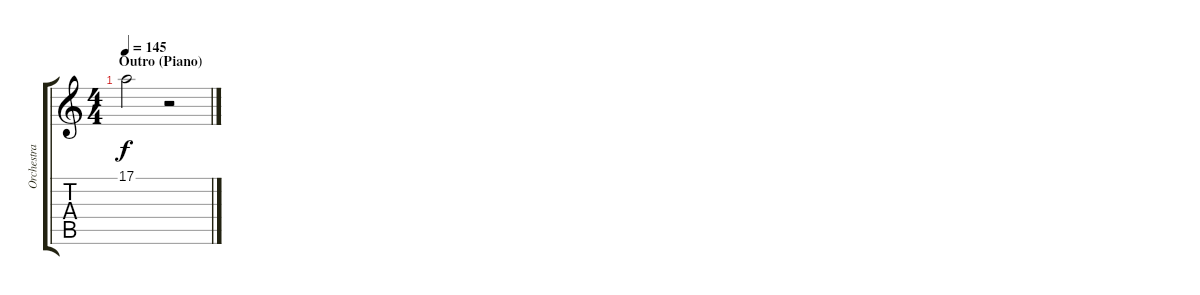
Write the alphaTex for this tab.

\track ("Orchestra - Strings" "Orchestra ") {instrument stringensemble1}
\staff {score tabs}
\tuning (E4 B3 G3 D3 A2 E2) {hide}
\ts (4 4)
\section ("" "Outro (Piano)")
\tempo 145
\clef g2
\ks c
17.1.2{dy f volume 7} r.2
